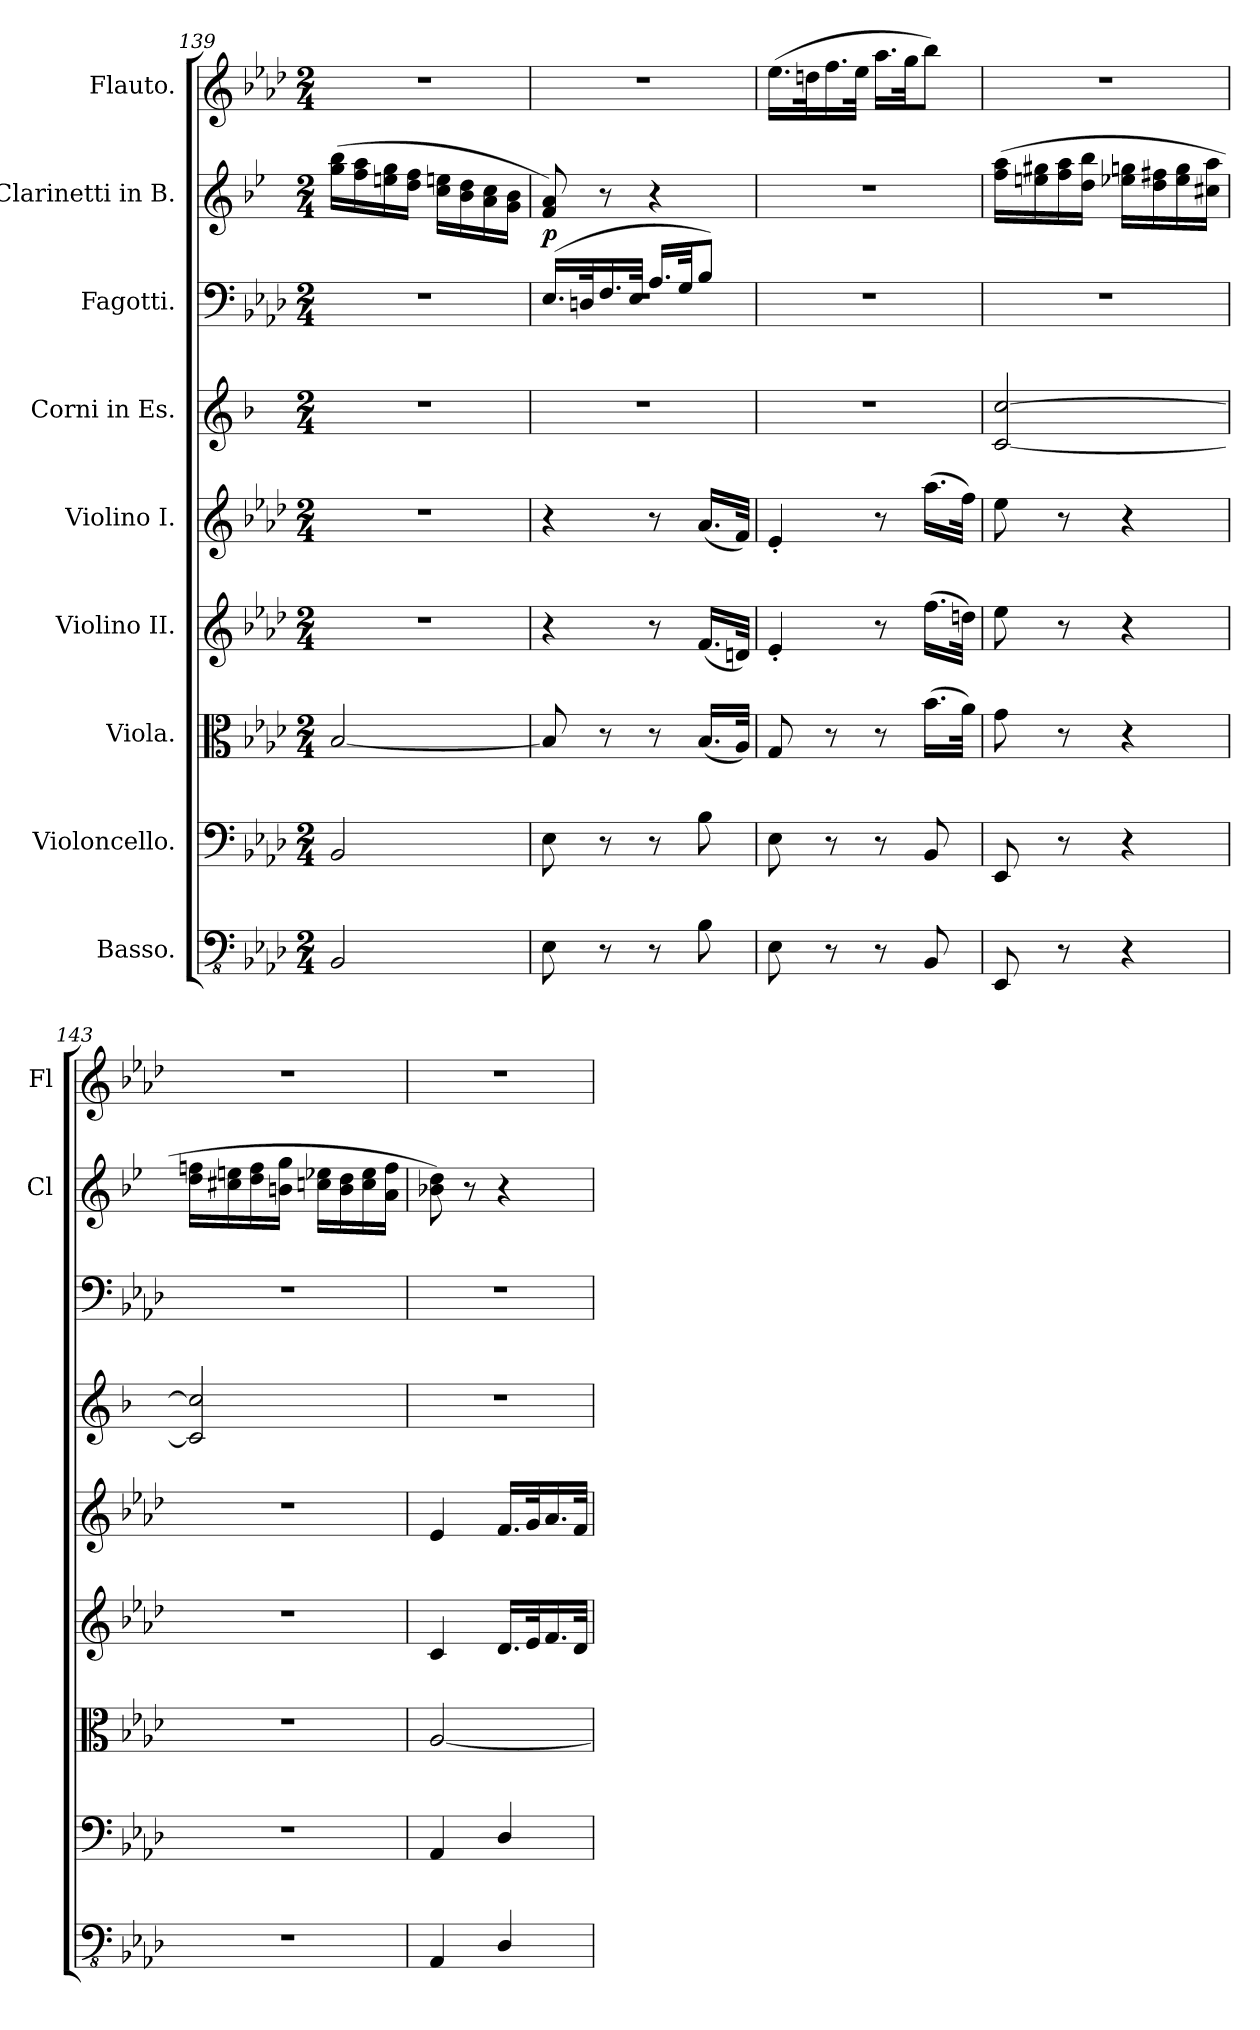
**kern	**kern	**kern	**kern	**kern	**kern	**kern	**dynam	**kern	**kern
*part9	*part8	*part7	*part6	*part5	*part4	*part3	*part3	*part2	*part1
*staff9	*staff8	*staff7	*staff6	*staff5	*staff4	*staff3	*staff3	*staff2	*staff1
*I"Basso.	*I"Violoncello.	*I"Viola.	*I"Violino II.	*I"Violino I.	*I"Corni in Es.	*I"Fagotti.	*	*I"Clarinetti in B.	*I"Flauto.
*	*	*	*	*	*	*	*	*I'Cl	*I'Fl
*clefFv4	*clefF4	*clefC3	*clefG2	*clefG2	*clefG2	*clefF4	*	*clefG2	*clefG2
*	*	*	*	*	*ITrd5c9	*	*	*ITrd1c2	*
*k[b-e-a-d-]	*k[b-e-a-d-]	*k[b-e-a-d-]	*k[b-e-a-d-]	*k[b-e-a-d-]	*k[b-e-a-d-]	*k[b-e-a-d-]	*	*k[b-e-a-d-]	*k[b-e-a-d-]
*M2/4	*M2/4	*M2/4	*M2/4	*M2/4	*M2/4	*M2/4	*	*M2/4	*M2/4
=139	=139	=139	=139	=139	=139	=139	=139	=139	=139
2BBB-/	2BB-/	[2B-/	2r	2r	2r	2r	.	(>16ff\ 16aa-\LL	2r
.	.	.	.	.	.	.	.	16ee-\ 16gg\	.
.	.	.	.	.	.	.	.	16ddn\ 16ff\	.
.	.	.	.	.	.	.	.	16cc\ 16ee-\JJ	.
.	.	.	.	.	.	.	.	16b-\ 16ddn\LL	.
.	.	.	.	.	.	.	.	16a-\ 16cc\	.
.	.	.	.	.	.	.	.	16g\ 16b-\	.
.	.	.	.	.	.	.	.	16f\ 16a-\JJ	.
=140	=140	=140	=140	=140	=140	=140	=140	=140	=140
*	*	*	*	*	*	*^	*	*	*
!	!	!	!	!	!	!	!	!LO:DY:a	!	!
8EE-\	8E-\	8B-/]	4r	4r	2r	(>16.E-/LL	2rF	p	8e-/ 8g/)	2r
.	.	.	.	.	.	32Dn/K	.	.	.	.
8r	8r	8r	.	.	.	16.F/	.	.	8r	.
.	.	.	.	.	.	32E-/JJk	.	.	.	.
8r	8r	8r	8r	8r	.	16.A-/LL	.	.	4r	.
.	.	.	.	.	.	32G/JK	.	.	.	.
8BB-\	8B-\	(<16.B-/LL	(<16.f/LL	(<16.a-/LL	.	8B-/J)	.	.	.	.
.	.	32A-/JJk)	32dn/JJk)	32f/JJk)	.	.	.	.	.	.
*	*	*	*	*	*	*v	*v	*	*	*
!!LO:LB:g=z
=141	=141	=141	=141	=141	=141	=141	=141	=141	=141
8EE-\	8E-\	8G/	4e-'/	4e-'/	2r	2r	.	2r	(>16.ee-\LL
.	.	.	.	.	.	.	.	.	32ddn\K
8r	8r	8r	.	.	.	.	.	.	16.ff\
.	.	.	.	.	.	.	.	.	32ee-\JJk
8r	8r	8r	8r	8r	.	.	.	.	16.aa-\LL
.	.	.	.	.	.	.	.	.	32gg\JK
8BBB-/	8BB-/	(>16.b-\LL	(>16.ff\LL	(>16.aa-\LL	.	.	.	.	8bb-\J)
.	.	32a-\JJk)	32ddn\JJk)	32ff\JJk)	.	.	.	.	.
=142	=142	=142	=142	=142	=142	=142	=142	=142	=142
8EEE-/	8EE-/	8g\	8ee-\	8ee-\	[2E-/ [2e-/	2r	.	(>16ee-\ 16gg\LL	2r
.	.	.	.	.	.	.	.	16ddn\ 16ff#X\	.
8r	8r	8r	8r	8r	.	.	.	16ee-\ 16gg\	.
.	.	.	.	.	.	.	.	16cc\ 16aa-\JJ	.
4r	4r	4r	4r	4r	.	.	.	16dd-X\ 16ffn\LL	.
.	.	.	.	.	.	.	.	16cc\ 16een\	.
.	.	.	.	.	.	.	.	16dd-\ 16ff\	.
.	.	.	.	.	.	.	.	16bn\ 16gg\JJ	.
=143	=143	=143	=143	=143	=143	=143	=143	=143	=143
2r	2r	2r	2r	2r	2E-/] 2e-/]	2r	.	16cc\ 16ee-X\LL	2r
.	.	.	.	.	.	.	.	16bn\ 16ddn\	.
.	.	.	.	.	.	.	.	16cc\ 16ee-\	.
.	.	.	.	.	.	.	.	16an\ 16ff\JJ	.
.	.	.	.	.	.	.	.	16b-X\ 16dd-X\LL	.
.	.	.	.	.	.	.	.	16a\ 16cc\	.
.	.	.	.	.	.	.	.	16b-\ 16dd-\	.
.	.	.	.	.	.	.	.	16g\ 16ee-\JJ	.
=144	=144	=144	=144	=144	=144	=144	=144	=144	=144
4AAA-/	4AA-/	[2A-/	4c/	4e-/	2r	2r	.	8a-X\ 8cc\)	2r
.	.	.	.	.	.	.	.	8r	.
4DD-/	4D-/	.	16.d-/LL	16.f/LL	.	.	.	4r	.
.	.	.	32e-/K	32g/K	.	.	.	.	.
.	.	.	16.f/	16.a-/	.	.	.	.	.
.	.	.	32d-/JJk	32f/JJk	.	.	.	.	.
=	=	=	=	=	=	=	=	=	=
*-	*-	*-	*-	*-	*-	*-	*-	*-	*-
